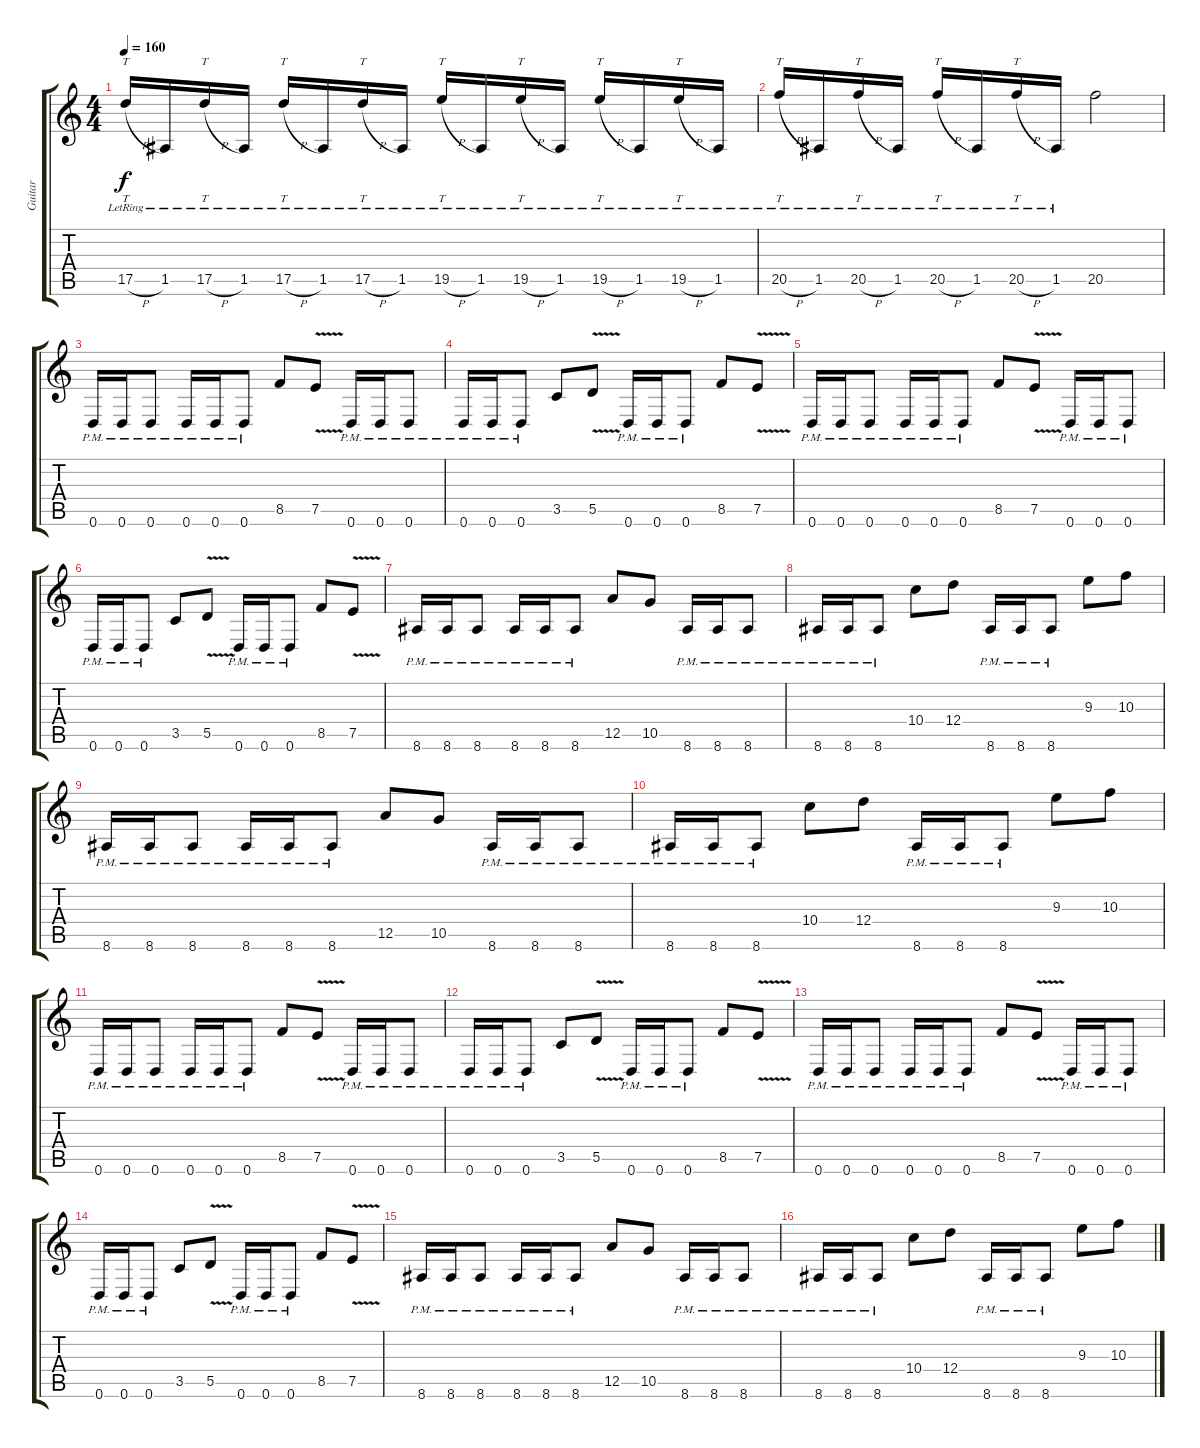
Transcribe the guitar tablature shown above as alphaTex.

\track ("Guitar" "Guitar") {instrument distortionguitar}
\staff {score tabs}
\tuning (E4 B3 G3 D3 A2 D2) {hide}
\ts (4 4)
\tempo 160
\clef g2
\ks c
17.5{h lr}.16{tt dy f} 1.5{lr}.16 17.5{h lr}.16{tt} 1.5{lr}.16 17.5{h lr}.16{tt} 1.5{lr}.16 17.5{h lr}.16{tt} 1.5{lr}.16 19.5{h lr}.16{tt} 1.5{lr}.16 19.5{h lr}.16{tt} 1.5{lr}.16 19.5{h lr}.16{tt} 1.5{lr}.16 19.5{h lr}.16{tt} 1.5{lr}.16 |
20.5{h lr}.16{tt} 1.5{lr}.16 20.5{h lr}.16{tt} 1.5{lr}.16 20.5{h lr}.16{tt} 1.5{lr}.16 20.5{h lr}.16{tt} 1.5{lr}.16 20.5.2 |
0.6{pm}.16 0.6{pm}.16 0.6{pm}.8 0.6{pm}.16 0.6{pm}.16 0.6{pm}.8 8.5.8 7.5{v}.8 0.6{pm}.16 0.6{pm}.16 0.6{pm}.8 |
0.6{pm}.16 0.6{pm}.16 0.6{pm}.8 3.5.8 5.5{v}.8 0.6{pm}.16 0.6{pm}.16 0.6{pm}.8 8.5.8 7.5{v}.8 |
0.6{pm}.16 0.6{pm}.16 0.6{pm}.8 0.6{pm}.16 0.6{pm}.16 0.6{pm}.8 8.5.8 7.5{v}.8 0.6{pm}.16 0.6{pm}.16 0.6{pm}.8 |
0.6{pm}.16 0.6{pm}.16 0.6{pm}.8 3.5.8 5.5{v}.8 0.6{pm}.16 0.6{pm}.16 0.6{pm}.8 8.5.8 7.5{v}.8 |
8.6{pm}.16 8.6{pm}.16 8.6{pm}.8 8.6{pm}.16 8.6{pm}.16 8.6{pm}.8 12.5.8 10.5.8 8.6{pm}.16 8.6{pm}.16 8.6{pm}.8 |
8.6{pm}.16 8.6{pm}.16 8.6{pm}.8 10.4.8 12.4.8 8.6{pm}.16 8.6{pm}.16 8.6{pm}.8 9.3.8 10.3.8 |
8.6{pm}.16 8.6{pm}.16 8.6{pm}.8 8.6{pm}.16 8.6{pm}.16 8.6{pm}.8 12.5.8 10.5.8 8.6{pm}.16 8.6{pm}.16 8.6{pm}.8 |
8.6{pm}.16 8.6{pm}.16 8.6{pm}.8 10.4.8 12.4.8 8.6{pm}.16 8.6{pm}.16 8.6{pm}.8 9.3.8 10.3.8 |
0.6{pm}.16 0.6{pm}.16 0.6{pm}.8 0.6{pm}.16 0.6{pm}.16 0.6{pm}.8 8.5.8 7.5{v}.8 0.6{pm}.16 0.6{pm}.16 0.6{pm}.8 |
0.6{pm}.16 0.6{pm}.16 0.6{pm}.8 3.5.8 5.5{v}.8 0.6{pm}.16 0.6{pm}.16 0.6{pm}.8 8.5.8 7.5{v}.8 |
0.6{pm}.16 0.6{pm}.16 0.6{pm}.8 0.6{pm}.16 0.6{pm}.16 0.6{pm}.8 8.5.8 7.5{v}.8 0.6{pm}.16 0.6{pm}.16 0.6{pm}.8 |
0.6{pm}.16 0.6{pm}.16 0.6{pm}.8 3.5.8 5.5{v}.8 0.6{pm}.16 0.6{pm}.16 0.6{pm}.8 8.5.8 7.5{v}.8 |
8.6{pm}.16 8.6{pm}.16 8.6{pm}.8 8.6{pm}.16 8.6{pm}.16 8.6{pm}.8 12.5.8 10.5.8 8.6{pm}.16 8.6{pm}.16 8.6{pm}.8 |
8.6{pm}.16 8.6{pm}.16 8.6{pm}.8 10.4.8 12.4.8 8.6{pm}.16 8.6{pm}.16 8.6{pm}.8 9.3.8 10.3.8
